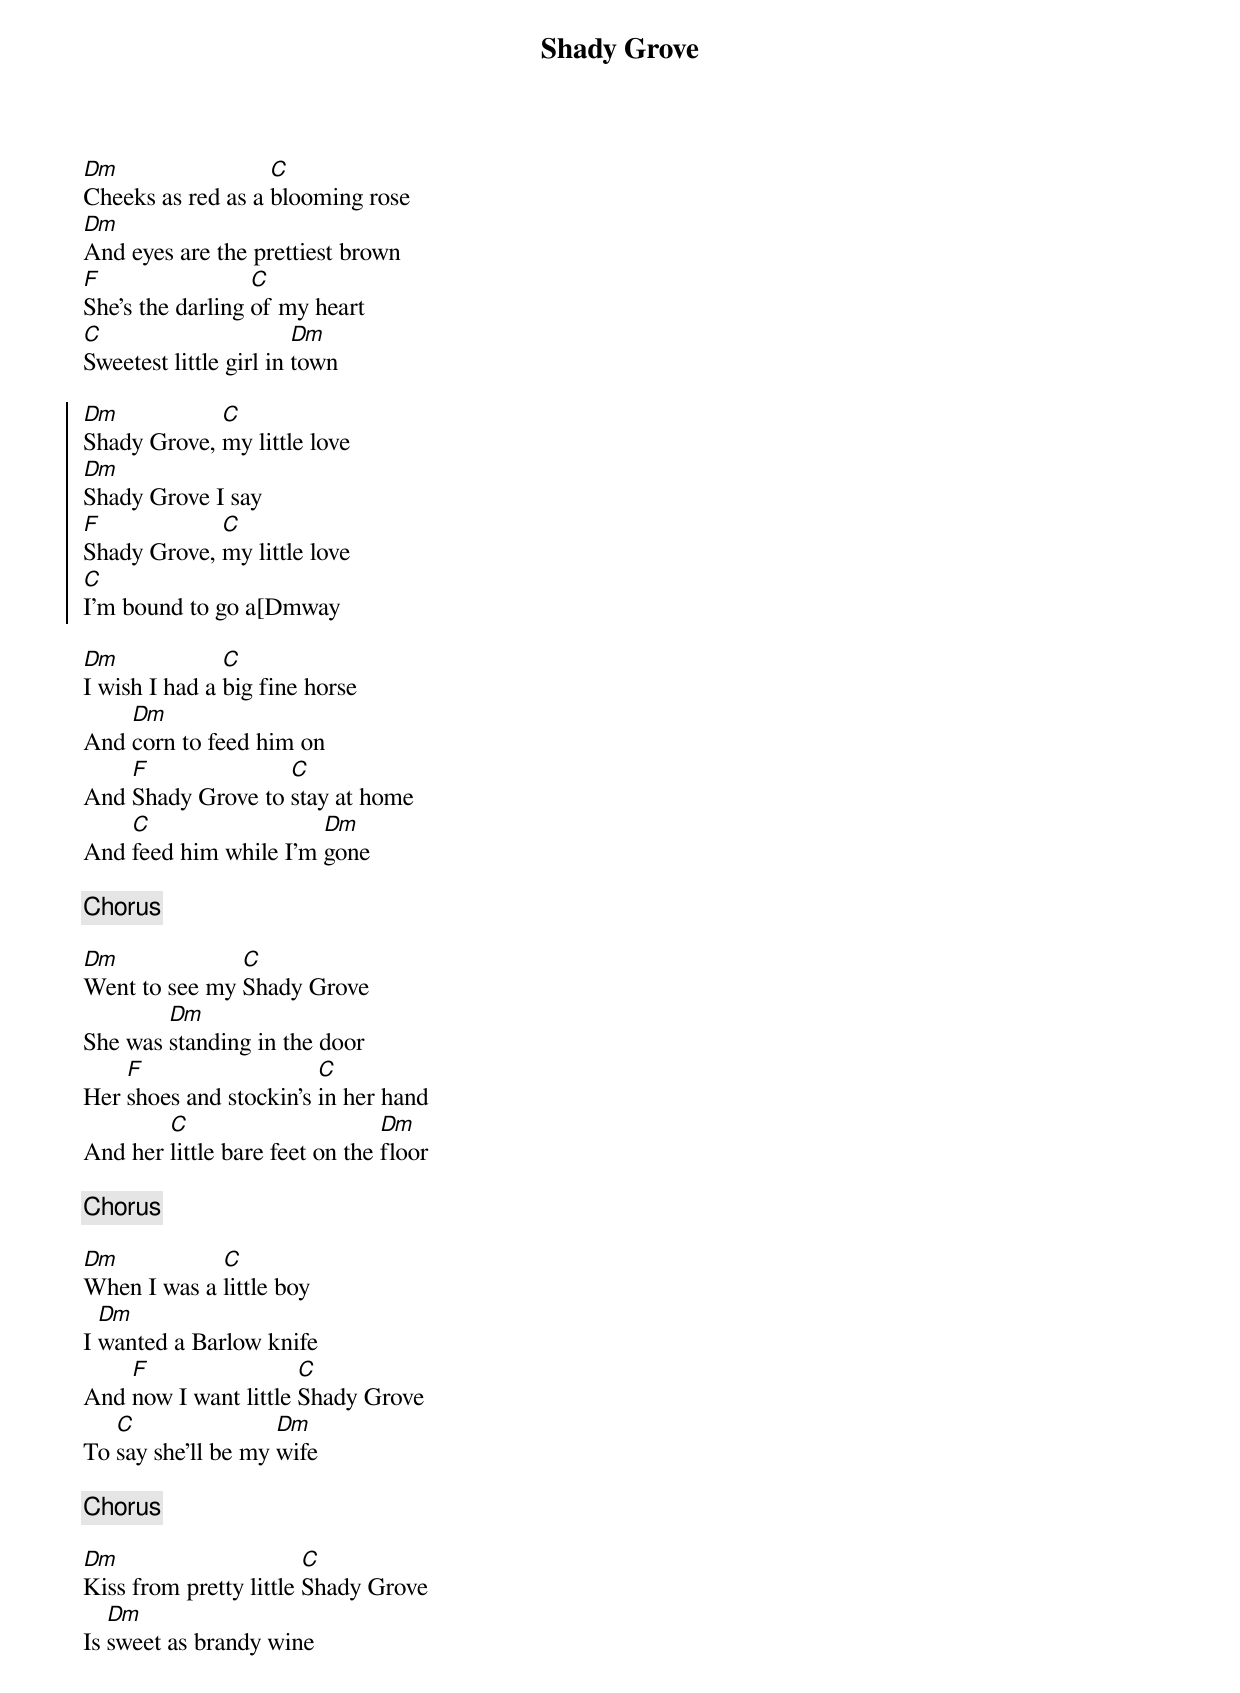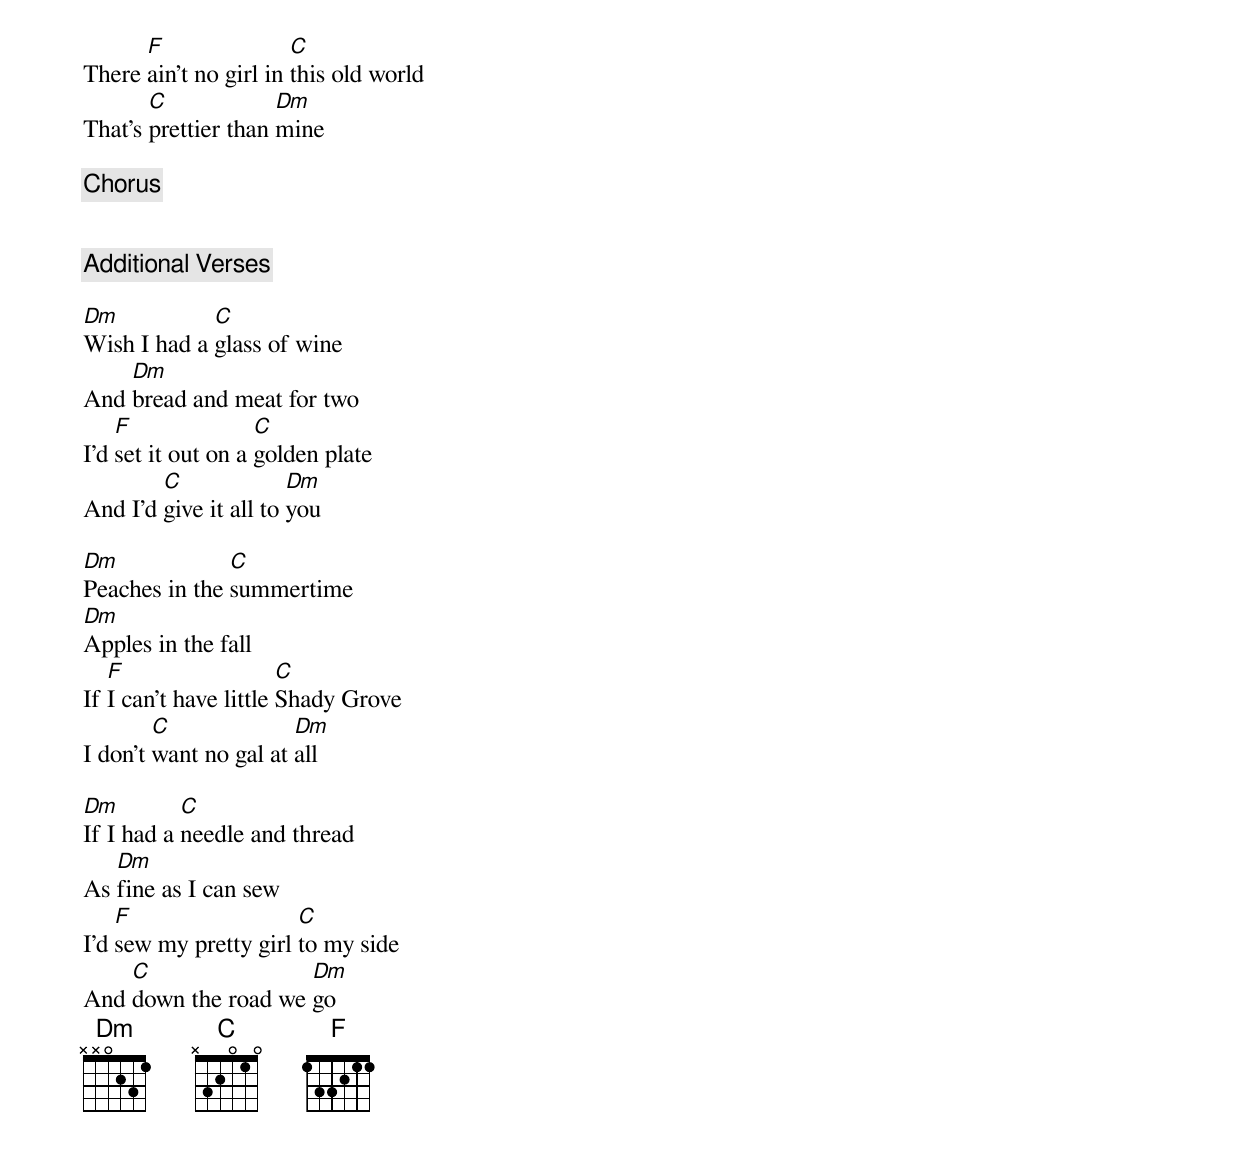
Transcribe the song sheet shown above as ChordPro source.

{title: Shady Grove}

[Dm]Cheeks as red as a [C]blooming rose
[Dm]And eyes are the prettiest brown
[F]She's the darling [C]of my heart
[C]Sweetest little girl in [Dm]town

{start_of_chorus}
[Dm]Shady Grove, [C]my little love
[Dm]Shady Grove I say
[F]Shady Grove, [C]my little love
[C]I'm bound to go a[Dmway
{end_of_chorus}

[Dm]I wish I had a [C]big fine horse
And [Dm]corn to feed him on
And [F]Shady Grove to [C]stay at home
And [C]feed him while I'm [Dm]gone

{chorus}

[Dm]Went to see my [C]Shady Grove
She was [Dm]standing in the door
Her [F]shoes and stockin's [C]in her hand
And her [C]little bare feet on the [Dm]floor

{chorus}

[Dm]When I was a [C]little boy
I [Dm]wanted a Barlow knife
And [F]now I want little [C]Shady Grove
To [C]say she'll be my [Dm]wife

{chorus}

[Dm]Kiss from pretty little [C]Shady Grove
Is [Dm]sweet as brandy wine
There [F]ain't no girl in [C]this old world
That's [C]prettier than [Dm]mine

{chorus}


{comment: Additional Verses}

[Dm]Wish I had a [C]glass of wine
And [Dm]bread and meat for two
I'd [F]set it out on a [C]golden plate
And I'd [C]give it all to [Dm]you

[Dm]Peaches in the [C]summertime
[Dm]Apples in the fall
If [F]I can't have little [C]Shady Grove
I don't [C]want no gal at [Dm]all

[Dm]If I had a [C]needle and thread
As [Dm]fine as I can sew
I'd [F]sew my pretty girl [C]to my side
And [C]down the road we [Dm]go
